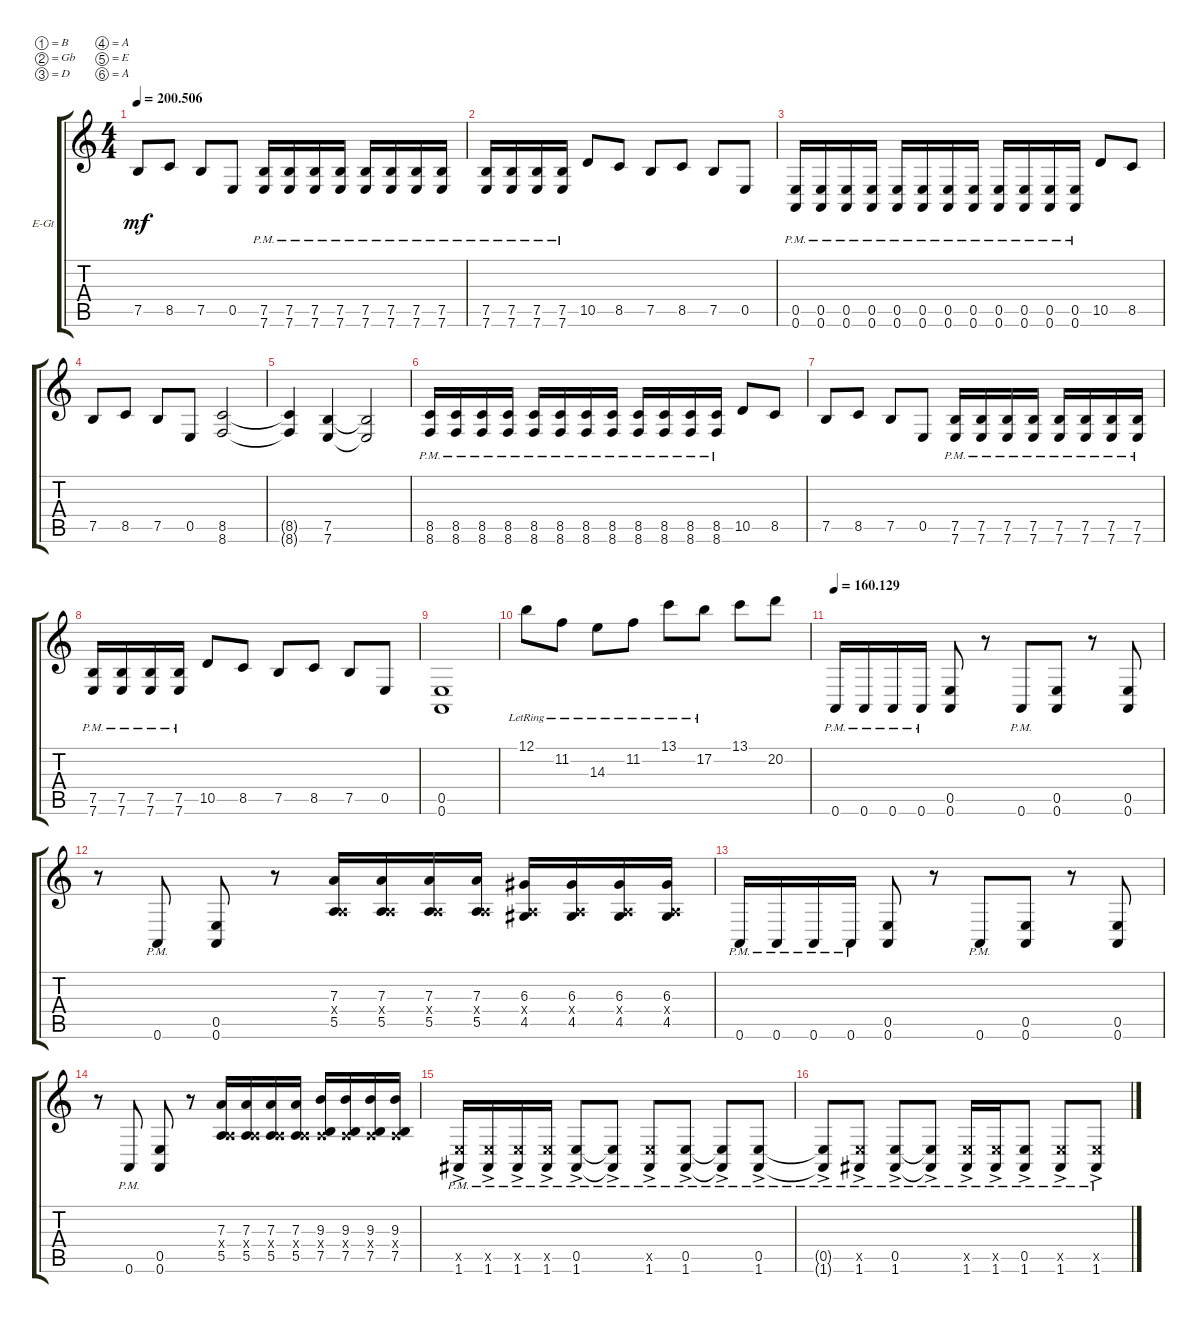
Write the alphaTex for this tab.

\bracketExtendMode groupsimilarinstruments
\firstSystemTrackNameOrientation horizontal
\otherSystemsTrackNameOrientation horizontal
\track ("Quentin Laval" "E-Gt") {instrument distortionguitar}
\staff {score tabs}
\tuning (B3 Gb3 D3 A2 E2 A1)
\ts (4 4)
\tempo
200.506
\accidentals auto
\clef g2
\ottava regular
\simile none
\ks c
7.5.8{dy mf} 8.5.8 7.5.8 0.5.8 (7.5{pm} 7.6{pm}).16 (7.5{pm} 7.6{pm}).16 (7.5{pm} 7.6{pm}).16 (7.5{pm} 7.6{pm}).16 (7.5{pm} 7.6{pm}).16 (7.5{pm} 7.6{pm}).16 (7.5{pm} 7.6{pm}).16 (7.5{pm} 7.6{pm}).16 |
(7.5{pm} 7.6{pm}).16 (7.5{pm} 7.6{pm}).16 (7.5{pm} 7.6{pm}).16 (7.5{pm} 7.6{pm}).16 10.5.8 8.5.8 7.5.8 8.5.8 7.5.8 0.5.8 |
(0.6{pm} 0.5{pm}).16 (0.6{pm} 0.5{pm}).16 (0.6{pm} 0.5{pm}).16 (0.6{pm} 0.5{pm}).16 (0.6{pm} 0.5{pm}).16 (0.6{pm} 0.5{pm}).16 (0.6{pm} 0.5{pm}).16 (0.6{pm} 0.5{pm}).16 (0.6{pm} 0.5{pm}).16 (0.6{pm} 0.5{pm}).16 (0.6{pm} 0.5{pm}).16 (0.6{pm} 0.5{pm}).16 10.5.8 8.5.8 |
7.5.8 8.5.8 7.5.8 0.5.8 (8.6 8.5).2 |
(8.6{t} 8.5{t}).4 (7.6 7.5).4 (7.6{t} 7.5{t}).2 |
(8.6{pm} 8.5{pm}).16 (8.6{pm} 8.5{pm}).16 (8.6{pm} 8.5{pm}).16 (8.6{pm} 8.5{pm}).16 (8.6{pm} 8.5{pm}).16 (8.6{pm} 8.5{pm}).16 (8.6{pm} 8.5{pm}).16 (8.6{pm} 8.5{pm}).16 (8.6{pm} 8.5{pm}).16 (8.6{pm} 8.5{pm}).16 (8.6{pm} 8.5{pm}).16 (8.6{pm} 8.5{pm}).16 10.5.8 8.5.8 |
7.5.8 8.5.8 7.5.8 0.5.8 (7.5{pm} 7.6{pm}).16 (7.5{pm} 7.6{pm}).16 (7.5{pm} 7.6{pm}).16 (7.5{pm} 7.6{pm}).16 (7.5{pm} 7.6{pm}).16 (7.5{pm} 7.6{pm}).16 (7.5{pm} 7.6{pm}).16 (7.5{pm} 7.6{pm}).16 |
(7.5{pm} 7.6{pm}).16 (7.5{pm} 7.6{pm}).16 (7.5{pm} 7.6{pm}).16 (7.5{pm} 7.6{pm}).16 10.5.8 8.5.8 7.5.8 8.5.8 7.5.8 0.5.8 |
(0.6 0.5).1 |
12.1{lr}.8 11.2{lr}.8 14.3{lr}.8 11.2{lr}.8 13.1{lr}.8 17.2{lr}.8 13.1.8 20.2.8 |
\tempo
160.129 0.6{pm}.16 0.6{pm}.16 0.6{pm}.16 0.6{pm}.16 (0.6 0.5).8 r.8 0.6{pm}.8 (0.6 0.5).8 r.8 (0.5 0.6).8 |
r.8 0.6{pm}.8 (0.6 0.5).8 r.8 (5.5 7.3 0.4{x}).16 (5.5 7.3 0.4{x}).16 (5.5 7.3 0.4{x}).16 (5.5 7.3 0.4{x}).16 (4.5 6.3 0.4{x}).16 (4.5 6.3 0.4{x}).16 (4.5 6.3 0.4{x}).16 (4.5 6.3 0.4{x}).16 |
0.6{pm}.16 0.6{pm}.16 0.6{pm}.16 0.6{pm}.16 (0.6 0.5).8 r.8 0.6{pm}.8 (0.6 0.5).8 r.8 (0.5 0.6).8 |
r.8 0.6{pm}.8 (0.6 0.5).8 r.8 (5.5 7.3 0.4{x}).16 (5.5 7.3 0.4{x}).16 (5.5 7.3 0.4{x}).16 (5.5 7.3 0.4{x}).16 (7.5 9.3 0.4{x}).16 (7.5 9.3 0.4{x}).16 (7.5 9.3 0.4{x}).16 (7.5 9.3 0.4{x}).16 |
(1.6{ac pm} 0.5{ac pm x}).16 (1.6{ac pm} 0.5{ac pm x}).16 (1.6{ac pm} 0.5{ac pm x}).16 (1.6{ac pm} 0.5{ac pm x}).16 (1.6{ac pm} 0.5{ac pm}).8 (1.6{ac pm t} 0.5{ac pm t}).8 (1.6{ac pm} 0.5{ac pm x}).8 (1.6{ac pm} 0.5{ac pm}).8 (0.5{ac pm t} 1.6{ac pm t}).8 (0.5{ac pm} 1.6{ac pm}).8 |
(1.6{ac pm t} 0.5{pm t}).8 (1.6{ac pm} 0.5{ac pm x}).8 (1.6{ac pm} 0.5{ac pm}).8 (0.5{ac pm t} 1.6{ac pm t}).8 (1.6{ac pm} 0.5{ac pm x}).16 (1.6{ac pm} 0.5{ac pm x}).16 (1.6{ac pm} 0.5{ac pm}).8 (1.6{ac pm} 0.5{ac pm x}).8 (1.6{ac pm} 0.5{ac pm x}).8
